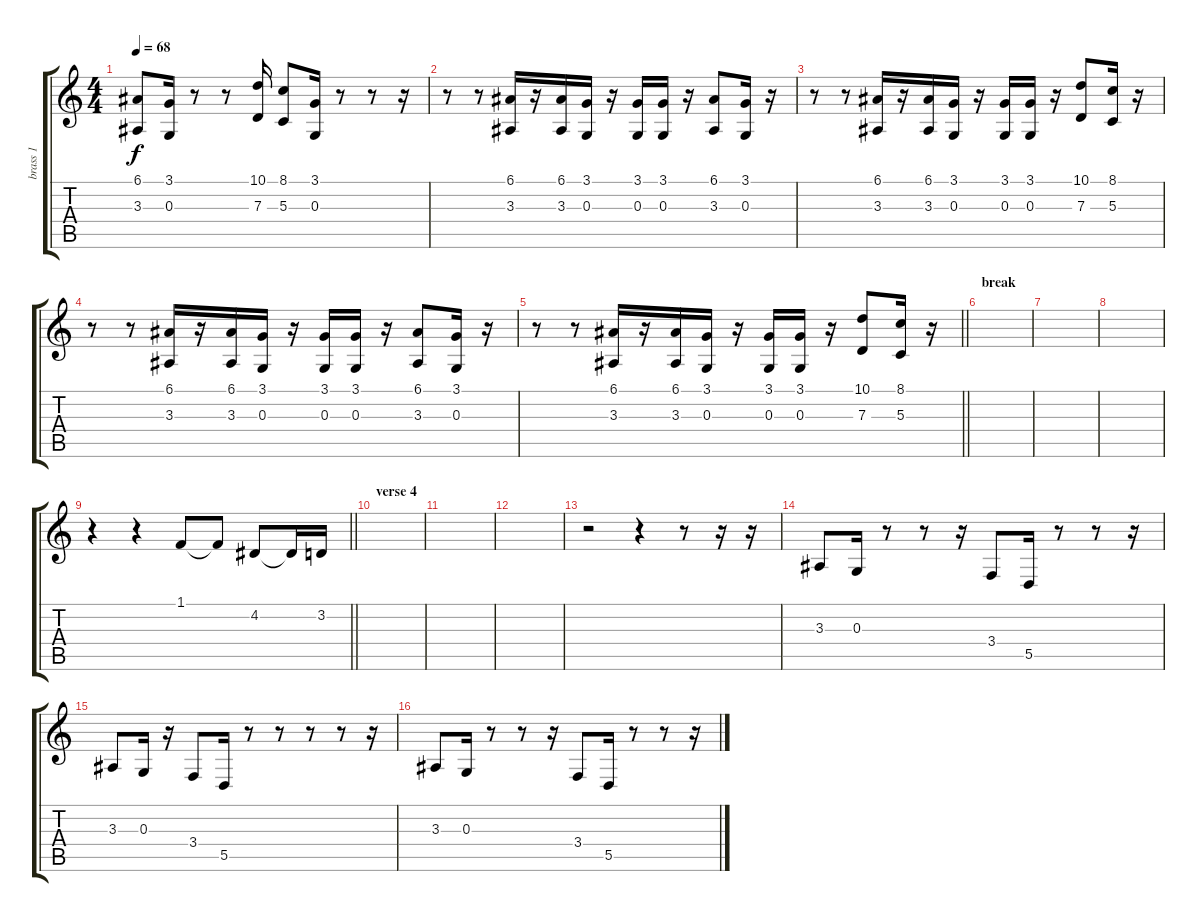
\track ("brass 1" "brass 1") {instrument brasssection}
\staff {score tabs}
\tuning (E4 B3 G3 D3 A2 E2) {hide}
\ts (4 4)
\tempo 68
\clef g2
\ks c
(6.1 3.3).8{dy f} (3.1 0.3).16 r.8 r.8 (10.1 7.3).16 (8.1 5.3).8 (3.1 0.3).16 r.8 r.8 r.16 |
r.8 r.8 (6.1 3.3).16 r.16 (6.1 3.3).16 (3.1 0.3).16 r.16 (3.1 0.3).16 (3.1 0.3).16 r.16 (6.1 3.3).8 (3.1 0.3).16 r.16 |
r.8 r.8 (6.1 3.3).16 r.16 (6.1 3.3).16 (3.1 0.3).16 r.16 (3.1 0.3).16 (3.1 0.3).16 r.16 (10.1 7.3).8 (8.1 5.3).16 r.16 |
r.8 r.8 (6.1 3.3).16 r.16 (6.1 3.3).16 (3.1 0.3).16 r.16 (3.1 0.3).16 (3.1 0.3).16 r.16 (6.1 3.3).8 (3.1 0.3).16 r.16 |
\barLineRight lightlight
r.8 r.8 (6.1 3.3).16 r.16 (6.1 3.3).16 (3.1 0.3).16 r.16 (3.1 0.3).16 (3.1 0.3).16 r.16 (10.1 7.3).8 (8.1 5.3).16 r.16 |
\section ("" "break")
|
|
|
\barLineRight lightlight
r.4 r.4 1.1.8 1.1{t}.8 4.2.8 4.2{t}.16 3.2.16 |
\section ("" "verse 4")
|
|
|
r.2 r.4 r.8 r.16 r.16 |
3.3.8{volume 12} 0.3.16 r.8 r.8 r.16 3.4.8 5.5.16 r.8 r.8 r.16 |
3.3.8 0.3.16 r.16 3.4.8 5.5.16 r.8 r.8 r.8 r.8 r.16 |
3.3.8 0.3.16 r.8 r.8 r.16 3.4.8 5.5.16 r.8 r.8 r.16
